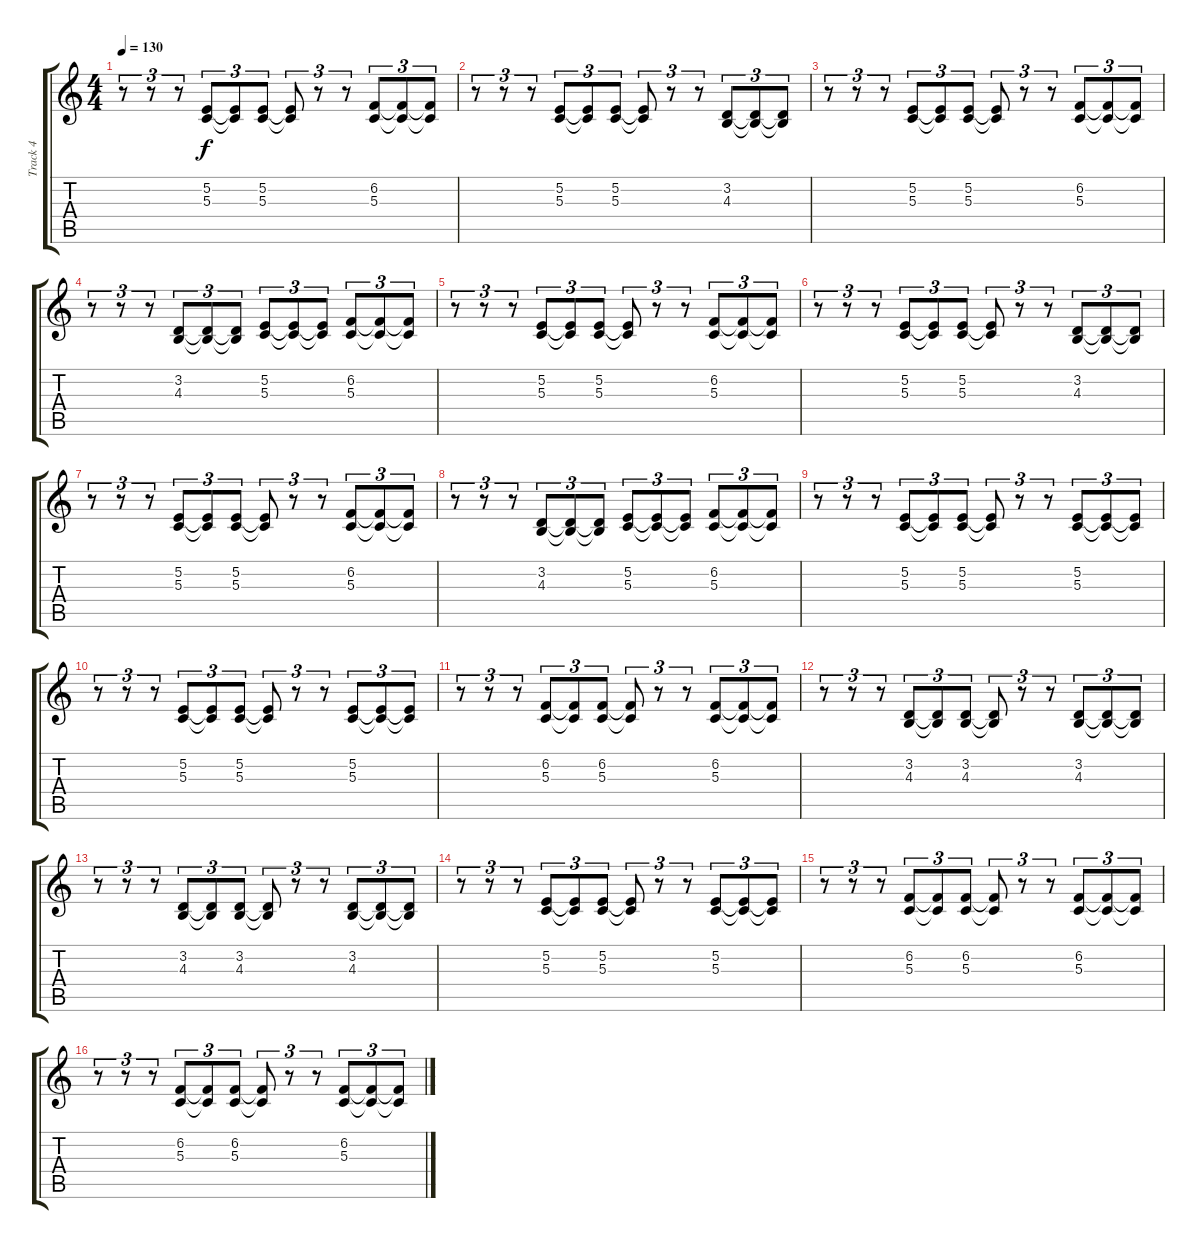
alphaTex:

\track ("Track 4" "Track 4") {instrument viola bank 255}
\staff {score tabs}
\tuning (E4 B3 G3 D3 A2 E2) {hide}
\ts (4 4)
\tempo 130
\clef g2
\ks c
r.8{tu (3 2) dy f} r.8{tu (3 2)} r.8{tu (3 2)} (5.2 5.3).8{tu (3 2)} (5.2{t} 5.3{t}).8{tu (3 2)} (5.2 5.3).8{tu (3 2)} (5.2{t} 5.3{t}).8{tu (3 2)} r.8{tu (3 2)} r.8{tu (3 2)} (6.2 5.3).8{tu (3 2)} (6.2{t} 5.3{t}).8{tu (3 2)} (6.2{t} 5.3{t}).8{tu (3 2)} |
r.8{tu (3 2)} r.8{tu (3 2)} r.8{tu (3 2)} (5.2 5.3).8{tu (3 2)} (5.2{t} 5.3{t}).8{tu (3 2)} (5.2 5.3).8{tu (3 2)} (5.2{t} 5.3{t}).8{tu (3 2)} r.8{tu (3 2)} r.8{tu (3 2)} (3.2 4.3).8{tu (3 2)} (3.2{t} 4.3{t}).8{tu (3 2)} (3.2{t} 4.3{t}).8{tu (3 2)} |
r.8{tu (3 2)} r.8{tu (3 2)} r.8{tu (3 2)} (5.2 5.3).8{tu (3 2)} (5.2{t} 5.3{t}).8{tu (3 2)} (5.2 5.3).8{tu (3 2)} (5.2{t} 5.3{t}).8{tu (3 2)} r.8{tu (3 2)} r.8{tu (3 2)} (6.2 5.3).8{tu (3 2)} (6.2{t} 5.3{t}).8{tu (3 2)} (6.2{t} 5.3{t}).8{tu (3 2)} |
r.8{tu (3 2)} r.8{tu (3 2)} r.8{tu (3 2)} (3.2 4.3).8{tu (3 2)} (3.2{t} 4.3{t}).8{tu (3 2)} (3.2{t} 4.3{t}).8{tu (3 2)} (5.2 5.3).8{tu (3 2)} (5.2{t} 5.3{t}).8{tu (3 2)} (5.2{t} 5.3{t}).8{tu (3 2)} (6.2 5.3).8{tu (3 2)} (6.2{t} 5.3{t}).8{tu (3 2)} (6.2{t} 5.3{t}).8{tu (3 2)} |
r.8{tu (3 2)} r.8{tu (3 2)} r.8{tu (3 2)} (5.2 5.3).8{tu (3 2)} (5.2{t} 5.3{t}).8{tu (3 2)} (5.2 5.3).8{tu (3 2)} (5.2{t} 5.3{t}).8{tu (3 2)} r.8{tu (3 2)} r.8{tu (3 2)} (6.2 5.3).8{tu (3 2)} (6.2{t} 5.3{t}).8{tu (3 2)} (6.2{t} 5.3{t}).8{tu (3 2)} |
r.8{tu (3 2)} r.8{tu (3 2)} r.8{tu (3 2)} (5.2 5.3).8{tu (3 2)} (5.2{t} 5.3{t}).8{tu (3 2)} (5.2 5.3).8{tu (3 2)} (5.2{t} 5.3{t}).8{tu (3 2)} r.8{tu (3 2)} r.8{tu (3 2)} (3.2 4.3).8{tu (3 2)} (3.2{t} 4.3{t}).8{tu (3 2)} (3.2{t} 4.3{t}).8{tu (3 2)} |
r.8{tu (3 2)} r.8{tu (3 2)} r.8{tu (3 2)} (5.2 5.3).8{tu (3 2)} (5.2{t} 5.3{t}).8{tu (3 2)} (5.2 5.3).8{tu (3 2)} (5.2{t} 5.3{t}).8{tu (3 2)} r.8{tu (3 2)} r.8{tu (3 2)} (6.2 5.3).8{tu (3 2)} (6.2{t} 5.3{t}).8{tu (3 2)} (6.2{t} 5.3{t}).8{tu (3 2)} |
r.8{tu (3 2)} r.8{tu (3 2)} r.8{tu (3 2)} (3.2 4.3).8{tu (3 2)} (3.2{t} 4.3{t}).8{tu (3 2)} (3.2{t} 4.3{t}).8{tu (3 2)} (5.2 5.3).8{tu (3 2)} (5.2{t} 5.3{t}).8{tu (3 2)} (5.2{t} 5.3{t}).8{tu (3 2)} (6.2 5.3).8{tu (3 2)} (6.2{t} 5.3{t}).8{tu (3 2)} (6.2{t} 5.3{t}).8{tu (3 2)} |
r.8{tu (3 2)} r.8{tu (3 2)} r.8{tu (3 2)} (5.2 5.3).8{tu (3 2)} (5.2{t} 5.3{t}).8{tu (3 2)} (5.2 5.3).8{tu (3 2)} (5.2{t} 5.3{t}).8{tu (3 2)} r.8{tu (3 2)} r.8{tu (3 2)} (5.2 5.3).8{tu (3 2)} (5.2{t} 5.3{t}).8{tu (3 2)} (5.2{t} 5.3{t}).8{tu (3 2)} |
r.8{tu (3 2)} r.8{tu (3 2)} r.8{tu (3 2)} (5.2 5.3).8{tu (3 2)} (5.2{t} 5.3{t}).8{tu (3 2)} (5.2 5.3).8{tu (3 2)} (5.2{t} 5.3{t}).8{tu (3 2)} r.8{tu (3 2)} r.8{tu (3 2)} (5.2 5.3).8{tu (3 2)} (5.2{t} 5.3{t}).8{tu (3 2)} (5.2{t} 5.3{t}).8{tu (3 2)} |
r.8{tu (3 2)} r.8{tu (3 2)} r.8{tu (3 2)} (6.2 5.3).8{tu (3 2)} (6.2{t} 5.3{t}).8{tu (3 2)} (6.2 5.3).8{tu (3 2)} (6.2{t} 5.3{t}).8{tu (3 2)} r.8{tu (3 2)} r.8{tu (3 2)} (6.2 5.3).8{tu (3 2)} (6.2{t} 5.3{t}).8{tu (3 2)} (6.2{t} 5.3{t}).8{tu (3 2)} |
r.8{tu (3 2)} r.8{tu (3 2)} r.8{tu (3 2)} (3.2 4.3).8{tu (3 2)} (3.2{t} 4.3{t}).8{tu (3 2)} (3.2 4.3).8{tu (3 2)} (3.2{t} 4.3{t}).8{tu (3 2)} r.8{tu (3 2)} r.8{tu (3 2)} (3.2 4.3).8{tu (3 2)} (3.2{t} 4.3{t}).8{tu (3 2)} (3.2{t} 4.3{t}).8{tu (3 2)} |
r.8{tu (3 2)} r.8{tu (3 2)} r.8{tu (3 2)} (3.2 4.3).8{tu (3 2)} (3.2{t} 4.3{t}).8{tu (3 2)} (3.2 4.3).8{tu (3 2)} (3.2{t} 4.3{t}).8{tu (3 2)} r.8{tu (3 2)} r.8{tu (3 2)} (3.2 4.3).8{tu (3 2)} (3.2{t} 4.3{t}).8{tu (3 2)} (3.2{t} 4.3{t}).8{tu (3 2)} |
r.8{tu (3 2)} r.8{tu (3 2)} r.8{tu (3 2)} (5.2 5.3).8{tu (3 2)} (5.2{t} 5.3{t}).8{tu (3 2)} (5.2 5.3).8{tu (3 2)} (5.2{t} 5.3{t}).8{tu (3 2)} r.8{tu (3 2)} r.8{tu (3 2)} (5.2 5.3).8{tu (3 2)} (5.2{t} 5.3{t}).8{tu (3 2)} (5.2{t} 5.3{t}).8{tu (3 2)} |
r.8{tu (3 2)} r.8{tu (3 2)} r.8{tu (3 2)} (6.2 5.3).8{tu (3 2)} (6.2{t} 5.3{t}).8{tu (3 2)} (6.2 5.3).8{tu (3 2)} (6.2{t} 5.3{t}).8{tu (3 2)} r.8{tu (3 2)} r.8{tu (3 2)} (6.2 5.3).8{tu (3 2)} (6.2{t} 5.3{t}).8{tu (3 2)} (6.2{t} 5.3{t}).8{tu (3 2)} |
r.8{tu (3 2)} r.8{tu (3 2)} r.8{tu (3 2)} (6.2 5.3).8{tu (3 2)} (6.2{t} 5.3{t}).8{tu (3 2)} (6.2 5.3).8{tu (3 2)} (6.2{t} 5.3{t}).8{tu (3 2)} r.8{tu (3 2)} r.8{tu (3 2)} (6.2 5.3).8{tu (3 2)} (6.2{t} 5.3{t}).8{tu (3 2)} (6.2{t} 5.3{t}).8{tu (3 2)}
